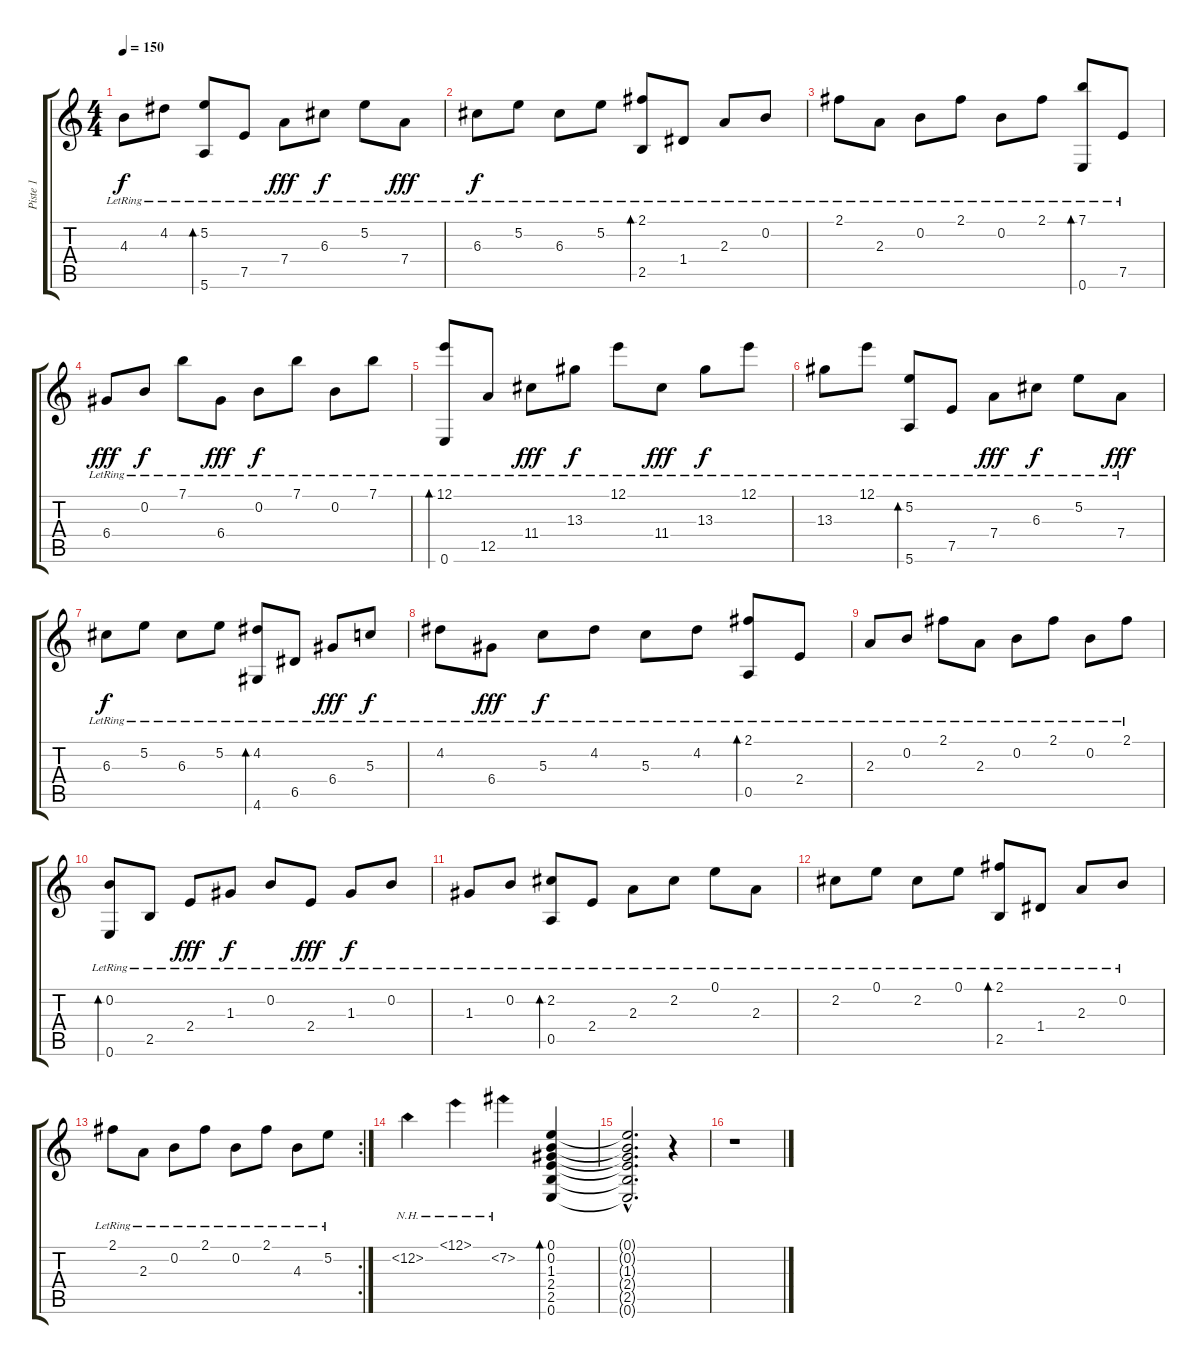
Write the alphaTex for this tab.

\track ("Piste 1" "Piste 1") {instrument acousticguitarsteel}
\staff {score tabs}
\tuning (E4 B3 G3 D3 A2 E2) {hide}
\ts (4 4)
\tempo 150
\clef g2
\ks c
4.3{lr}.8{dy f} 4.2{lr}.8 (5.2{lr} 5.6{lr}).8{bd 120} 7.5{lr}.8 7.4{lr}.8{dy fff} 6.3{lr}.8{dy f} 5.2{lr}.8 7.4{lr}.8{dy fff} |
6.3{lr}.8{dy f} 5.2{lr}.8 6.3{lr}.8 5.2{lr}.8 (2.1{lr} 2.5{lr}).8{bd 120} 1.4{lr}.8 2.3{lr}.8 0.2{lr}.8 |
2.1{lr}.8 2.3{lr}.8 0.2{lr}.8 2.1{lr}.8 0.2{lr}.8 2.1{lr}.8 (7.1{lr} 0.6{lr}).8{bd 120} 7.5{lr}.8 |
6.4{lr}.8{dy fff} 0.2{lr}.8{dy f} 7.1{lr}.8 6.4{lr}.8{dy fff} 0.2{lr}.8{dy f} 7.1{lr}.8 0.2{lr}.8 7.1{lr}.8 |
(12.1{lr} 0.6{lr}).8{bd 120} 12.5{lr}.8 11.4{lr}.8{dy fff} 13.3{lr}.8{dy f} 12.1{lr}.8 11.4{lr}.8{dy fff} 13.3{lr}.8{dy f} 12.1{lr}.8 |
13.3{lr}.8 12.1{lr}.8 (5.2{lr} 5.6{lr}).8{bd 120} 7.5{lr}.8 7.4{lr}.8{dy fff} 6.3{lr}.8{dy f} 5.2{lr}.8 7.4{lr}.8{dy fff} |
6.3{lr}.8{dy f} 5.2{lr}.8 6.3{lr}.8 5.2{lr}.8 (4.2{lr} 4.6{lr}).8{bd 120} 6.5{lr}.8 6.4{lr}.8{dy fff} 5.3{lr}.8{dy f} |
4.2{lr}.8 6.4{lr}.8{dy fff} 5.3{lr}.8{dy f} 4.2{lr}.8 5.3{lr}.8 4.2{lr}.8 (2.1{lr} 0.5{lr}).8{bd 120} 2.4{lr}.8 |
2.3{lr}.8 0.2{lr}.8 2.1{lr}.8 2.3{lr}.8 0.2{lr}.8 2.1{lr}.8 0.2{lr}.8 2.1{lr}.8 |
(0.2{lr} 0.6{lr}).8{bd 120} 2.5{lr}.8 2.4{lr}.8{dy fff} 1.3{lr}.8{dy f} 0.2{lr}.8 2.4{lr}.8{dy fff} 1.3{lr}.8{dy f} 0.2{lr}.8 |
1.3{lr}.8 0.2{lr}.8 (2.2{lr} 0.5{lr}).8{bd 120} 2.4{lr}.8 2.3{lr}.8 2.2{lr}.8 0.1{lr}.8 2.3{lr}.8 |
2.2{lr}.8 0.1{lr}.8 2.2{lr}.8 0.1{lr}.8 (2.1{lr} 2.5{lr}).8{bd 120} 1.4{lr}.8 2.3{lr}.8 0.2{lr}.8 |
\rc 2
2.1{lr}.8 2.3{lr}.8 0.2{lr}.8 2.1{lr}.8 0.2{lr}.8 2.1{lr}.8 4.3{lr}.8 5.2{lr}.8 |
12.2{nh}.4 12.1{nh}.4 7.2{nh}.4 (0.1 0.2 1.3 2.4 2.5 0.6).4{bd 480} |
(0.1{hac t} 0.2{hac t} 1.3{hac t} 2.4{hac t} 2.5{hac t} 0.6{hac t}).2{d} r.4 |
r.1
